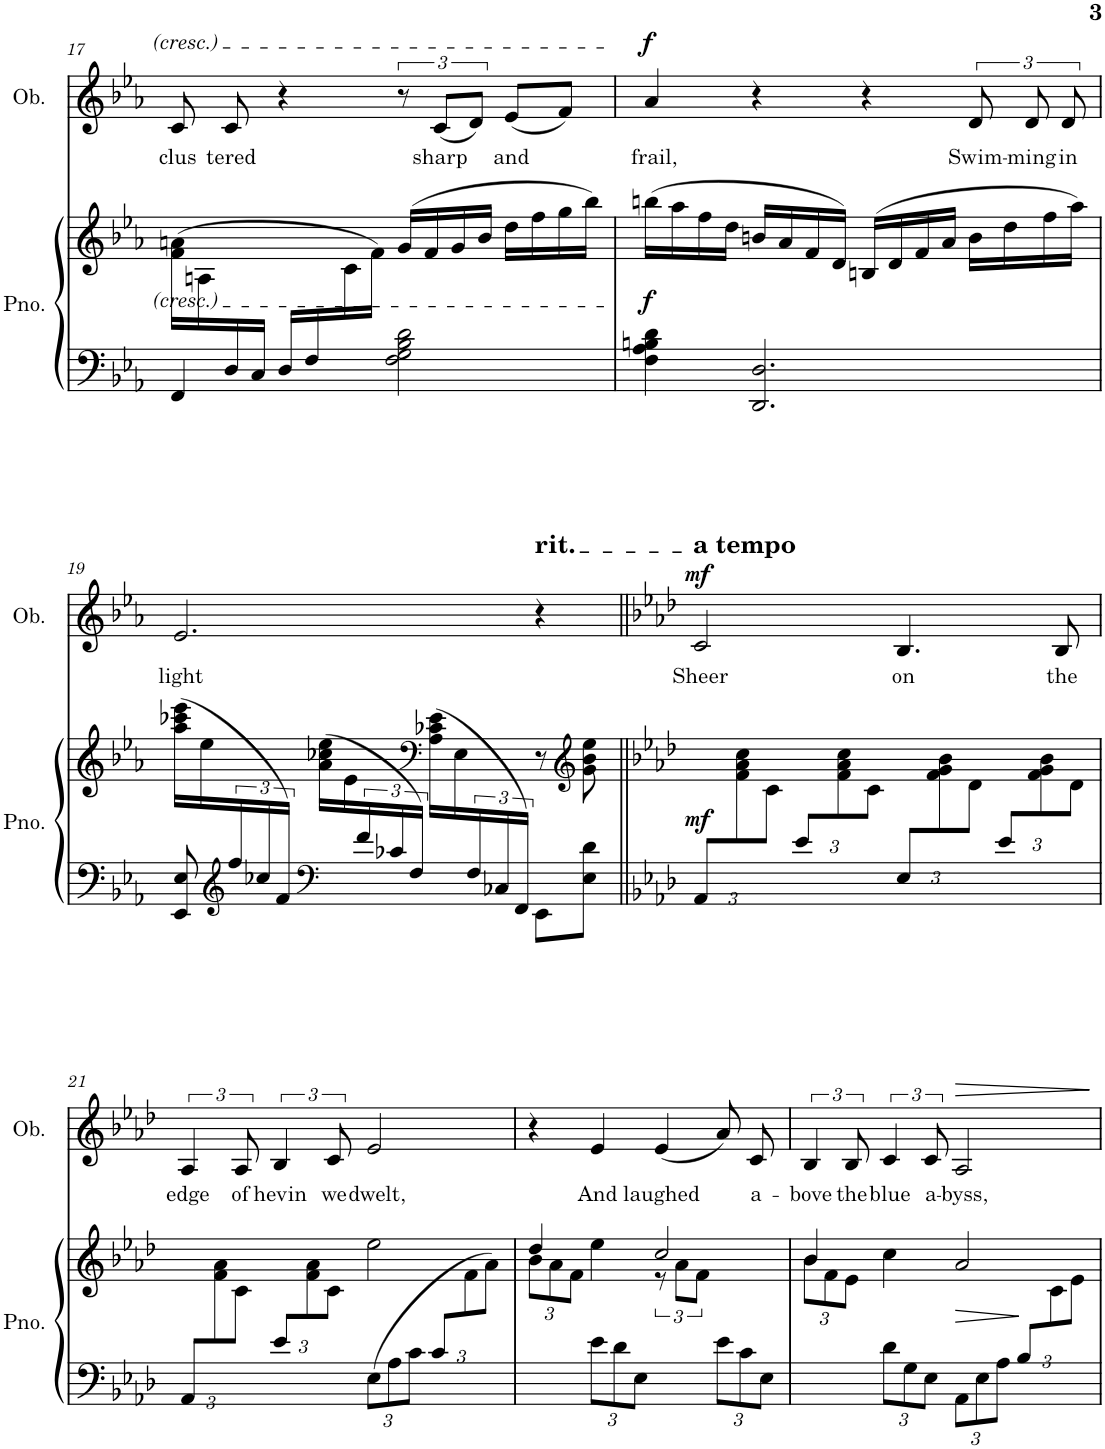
**kern	**kern	**dynam	**kern	**text	**dynam
*part2	*part2	*part2	*part1	*part1	*part1
*staff3	*staff2	*staff2/3	*staff1	*staff1	*staff1
*I"Piano	*	*	*I"Oboe	*	*
*I'Pno.	*	*	*I'Ob.	*	*
!!LO:PB:g=z
*clefF4	*clefG2	*	*clefG2	*	*
*k[b-e-a-]	*k[b-e-a-]	*	*k[b-e-a-]	*	*
*M4/4	*M4/4	*	*M4/4	*	*
*met(c)	*met(c)	*	*met(c)	*	*
=17	=17	=17	=17	=17	=17
*^	*	*	*	*	*
!	!	!	!	!	!LO:LY:b	!
8ryy	4FF/	(16f\ 16an\LL	.	8c/	clus	.
.	.	16An\	.	.	.	.
!	!	!	!	!	!LO:LY:b	!
16D/	.	4ryy	.	8c/	tered	.
16C/JJ	.	.	.	.	.	.
16D/LL	4ryy	.	.	4r	.	.
16F/	.	.	.	.	.	.
2ryy	.	16c\	.	.	.	.
.	.	16f\JJ)	.	.	.	.
.	2F\ 2G\ 2B-\ 2d\	(16g/LL	.	12r	.	.
.	.	16f/	.	.	.	.
!	!	!	!	!	!LO:LY:b	!
.	.	.	.	(12c/L	sharp	.
.	.	16g/	.	.	.	.
.	.	.	.	12d/J)	.	.
.	.	16b-/JJ	.	.	.	.
!	!	!	!	!	!LO:LY:b	!
.	.	16dd\LL	.	(8e-/L	and	.
.	.	16ff\	.	.	.	.
8ryy	.	16gg\	.	8f/J)	.	.
.	.	16bb-\JJ)	.	.	.	.
*v	*v	*	*	*	*	*
=18	=18	=18	=18	=18	=18
!	!	!LO:DY:b	!	!LO:LY:b	!LO:DY:a
4F\ 4A-\ 4Bn\ 4d\	(16bbn\LL	f	4a-/	frail,	f
.	16aa-\	.	.	.	.
.	16ff\	.	.	.	.
.	16dd\JJ	.	.	.	.
2.DD/ 2.D/	16bn/LL	.	4r	.	.
.	16a-/	.	.	.	.
.	16f/	.	.	.	.
.	16d/JJ)	.	.	.	.
.	(16Bn/LL	.	4r	.	.
.	16d/	.	.	.	.
.	16f/	.	.	.	.
.	16a-/JJ	.	.	.	.
!	!	!	!	!LO:LY:b	!
.	16b\LL	.	12d/	Swim-	.
.	16dd\	.	.	.	.
!	!	!	!	!LO:LY:b	!
.	.	.	12d/	-ming	.
.	16ff\	.	.	.	.
!	!	!	!	!LO:LY:b	!
.	.	.	12d/	in	.
.	16aa-\JJ)	.	.	.	.
!!LO:LB:g=z
=19	=19	=19	=19	=19	=19
*^	*	*	*	*	*
!	!	!	!	!	!LO:LY:b	!
8ryy	8EE-/ 8E-/	(16aa-\ 16ccc-X\ 16eee-\LL	.	2.e-/	light	.
.	.	16ee-\	.	.	.	.
*clefG2	*	*	*	*	*	*
24ff/	8ryy	8ryy	.	.	.	.
24cc-X/	.	.	.	.	.	.
24f/JJ)	.	.	.	.	.	.
*clefF4	*	*	*	*	*	*
8ryy	4ryy	(16a-\ 16cc-X\ 16ee-\LL	.	.	.	.
.	.	16e-\	.	.	.	.
24f/	.	8ryy	.	.	.	.
24c-X/	.	.	.	.	.	.
24F/JJ)	.	.	.	.	.	.
*	*	*clefF4	*	*	*	*
8ryy	4ryy	(16A-\ 16c-X\ 16e-\LL	.	.	.	.
.	.	16E-\	.	.	.	.
24F/	.	8ryy	.	.	.	.
24C-X/	.	.	.	.	.	.
24FF/JJ)	.	.	.	.	.	.
!	!	!	!	!LO:TX:a:t=rit.	!	!
4ryy	8EE-\L	8r	.	4r	.	.
*	*	*clefG2	*	*	*	*
.	8E-\ 8d\J	8g\ 8b-\ 8ee-\	.	.	.	.
=20||	=20||	=20||	=20||	=20||	=20||	=20||
*k[b-e-a-d-]	*	*k[b-e-a-d-]	*	*k[b-e-a-d-]	*	*
*Xbrackettup	*	*	*	*	*	*
!	!	!	!	!LO:TX:a:B:t=a tempo	!	!
!	!	!	!LO:DY:b	!	!LO:LY:b	!LO:DY:a
12AA-/L	1ryy	12ryy	mf	2c/	Sheer	mf
6ryy	.	12f\ 12a-\ 12cc\	.	.	.	.
.	.	12c\J	.	.	.	.
12e-/L	.	12ryy	.	.	.	.
6ryy	.	12f\ 12a-\ 12cc\	.	.	.	.
.	.	12c\J	.	.	.	.
!	!	!	!	!	!LO:LY:b	!
12E-/L	.	12ryy	.	4.B-/	on	.
6ryy	.	12f\ 12g\ 12b-\	.	.	.	.
.	.	12d-\J	.	.	.	.
12e-/L	.	12ryy	.	.	.	.
6ryy	.	12f\ 12g\ 12b-\	.	.	.	.
!	!	!	!	!	!LO:LY:b	!
.	.	.	.	8B-/	the	.
.	.	12d-\J	.	.	.	.
!!LO:LB:g=z
=21	=21	=21	=21	=21	=21	=21
*	*	*^	*	*	*	*
!	!	!	!	!	!	!LO:LY:b	!
12AA-/L	2ryy	12ryy	6%5ryy	.	6A-/	edge	.
6ryy	.	12f\ 12a-\	.	.	.	.	.
!	!	!	!	!	!	!LO:LY:b	!
.	.	12c\J	.	.	12A-/	of	.
!	!	!	!	!	!	!LO:LY:b	!
12e-/L	.	12ryy	.	.	6B-/	hevin	.
6ryy	.	12f\ 12a-\	.	.	.	.	.
!	!	!	!	!	!	!LO:LY:b	!
.	.	12c\J	.	.	12c/	we	.
!	!	!	!	!	!	!LO:LY:b	!
2ryy	(12E-\L	2ee-\	.	.	2e-/	dwelt,	.
.	12A-\	.	.	.	.	.	.
.	12c\J	.	.	.	.	.	.
.	12c/L	.	.	.	.	.	.
.	6ryy	.	12f\	.	.	.	.
.	.	.	12a-\J)	.	.	.	.
*v	*v	*	*	*	*	*	*
=22	=22	=22	=22	=22	=22	=22
*	*	*Xbrackettup	*	*	*	*
*	*	*^	*	*	*	*
4ryy	4dd-/	12b-\L	12%7ryy	.	4r	.	.
.	.	12a-\	.	.	.	.	.
.	.	12f\J	.	.	.	.	.
!	!	!	!	!	!	!LO:LY:b	!
12e-\L	4ee-\	2.ryy	.	.	4e-/	And	.
12d-\	.	.	.	.	.	.	.
12E-\J	.	.	.	.	.	.	.
*brackettup	*	*	*	*	*	*	*
!	!	!	!	!	!	!LO:LY:b	!
12rGG	2cc/	.	.	.	(4e-/	laughed	.
6ryy	.	.	12a-\L	.	.	.	.
.	.	.	12f\J	.	.	.	.
*Xbrackettup	*	*	*	*	*	*	*
12e-\L	.	.	4ryy	.	8a-/)	.	.
12c\	.	.	.	.	.	.	.
!	!	!	!	!	!	!LO:LY:b	!
.	.	.	.	.	8c/	a-	.
12E-\J	.	.	.	.	.	.	.
*	*	*v	*v	*	*	*	*
=23	=23	=23	=23	=23	=23	=23
!	!	!	!	!	!LO:LY:b	!
4ryy	4b-/	12b-\L	.	6B-/	-bove	.
.	.	12f\	.	.	.	.
!	!	!	!	!	!LO:LY:b	!
.	.	12e-\J	.	12B-/	the	.
!	!	!	!	!	!LO:LY:b	!
12d-\L	4cc\	12%7ryy	.	6c/	blue	.
12G\	.	.	.	.	.	.
!	!	!	!	!	!LO:LY:b	!
12E-\J	.	.	.	12c/	a-	.
!	!	!	!LO:HP:b	!	!LO:LY:b	!LO:HP:b
12AA-\L	2a-/	.	>	2A-/	-byss,	>
12E-\	.	.	.	.	.	.
12A-\J	.	.	.	.	.	.
12B-/L	.	.	.	.	.	.
6ryy	.	12c\	.	.	.	.
.	.	12e-\J	.	.	.	.
*	*v	*v	*	*	*	*
.	.	]	.	.	]
=	=	=	=	=	=
*-	*-	*-	*-	*-	*-
